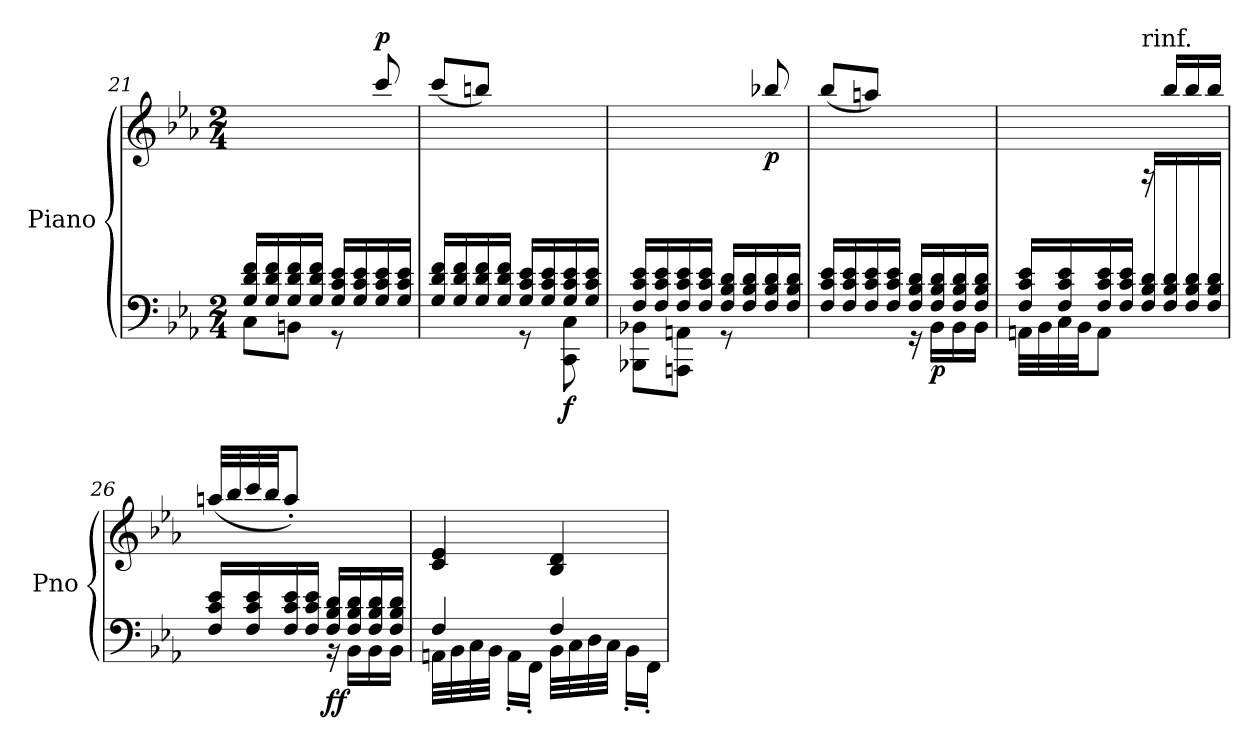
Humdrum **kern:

**kern	**kern	**dynam
*part1	*part1	*part1
*staff2	*staff1	*staff1/2
*I"Piano	*	*
*I'Pno	*	*
*clefF4	*clefG2	*
*k[b-e-a-]	*k[b-e-a-]	*
*E-:	*E-:	*
*M2/4	*M2/4	*
=21	=21	=21
*^	*	*
16G/ 16d/ 16f/LL	8C\L	4.ryy	.
16G/ 16d/ 16f/	.	.	.
16G/ 16d/ 16f/	8BBn\J	.	.
16G/ 16d/ 16f/JJ	.	.	.
16G/ 16c/ 16e-/LL	8rGG	.	.
16G/ 16c/ 16e-/	.	.	.
!	!	!	!LO:DY:a
16G/ 16c/ 16e-/	8ryy	8ccc/	p
16G/ 16c/ 16e-/JJ	.	.	.
=22	=22	=22	=22
16G/ 16d/ 16f/LL	4ryy	(<8ccc/L	.
16G/ 16d/ 16f/	.	.	.
16G/ 16d/ 16f/	.	8bbn/J)	.
16G/ 16d/ 16f/JJ	.	.	.
16G/ 16c/ 16e-/LL	8rGG	4ryy	.
16G/ 16c/ 16e-/	.	.	.
!	!	!	!LO:DY:b=2
16G/ 16c/ 16e-/	8CC\ 8C\	.	f
16G/ 16c/ 16e-/JJ	.	.	.
!!LO:LB:g=z
=23	=23	=23	=23
16F/ 16c/ 16e-/LL	8BBB-X\ 8BB-X\L	4.ryy	.
16F/ 16c/ 16e-/	.	.	.
16F/ 16c/ 16e-/	8AAAn\ 8AAn\J	.	.
16F/ 16c/ 16e-/JJ	.	.	.
16F/ 16B-/ 16d/LL	8rGG	.	.
16F/ 16B-/ 16d/	.	.	.
!	!	!	!LO:DY:b
16F/ 16B-/ 16d/	8ryy	8bb-X/	p
16F/ 16B-/ 16d/JJ	.	.	.
=24	=24	=24	=24
16F/ 16c/ 16e-/LL	4ryy	(<8bb-/L	.
16F/ 16c/ 16e-/	.	.	.
16F/ 16c/ 16e-/	.	8aan/J)	.
16F/ 16c/ 16e-/JJ	.	.	.
16F/ 16B-/ 16d/LL	16rGG	4ryy	.
!	!	!	!LO:DY:b=2
16F/ 16B-/ 16d/	16BB-\LL	.	p
16F/ 16B-/ 16d/	16BB-\	.	.
16F/ 16B-/ 16d/JJ	16BB-\JJ	.	.
=25	=25	=25	=25
16F/ 16c/ 16e-/LL	32AAn\LLL	4ryy	.
.	32BB-\	.	.
16F/ 16c/ 16e-/	32C\	.	.
.	32BB-\JJ	.	.
16F/ 16c/ 16e-/	8AA\J	.	.
16F/ 16c/ 16e-/JJ	.	.	.
!	!	!LO:TX:a:t=rinf.	!
16F/ 16B-/ 16d/LL	16rbbb	16ryy	.
16F/ 16B-/ 16d/	8.ryy	16bb-/LL	.
16F/ 16B-/ 16d/	.	16bb-/	.
16F/ 16B-/ 16d/JJ	.	16bb-/JJ	.
!!LO:LB:g=z
=26	=26	=26	=26
16F/ 16c/ 16e-/LL	4ryy	(<32aan/LLL	.
.	.	32bb-/	.
16F/ 16c/ 16e-/	.	32ccc/	.
.	.	32bb-/JJ	.
16F/ 16c/ 16e-/	.	8aa'/J)	.
16F/ 16c/ 16e-/JJ	.	.	.
!	!	!	!LO:DY:b=2
!	!	!	!LO:DY:n=1:b
16F/ 16B-/ 16d/LL	16rBB	4ryy	f f
16F/ 16B-/ 16d/	16BB-\LL	.	.
16F/ 16B-/ 16d/	16BB-\	.	.
16F/ 16B-/ 16d/JJ	16BB-\JJ	.	.
=27	=27	=27	=27
4F/	32AAn\LLL	4c/ 4e-/	.
.	32BB-\	.	.
.	32C\	.	.
.	32BB-\JJJ	.	.
.	16AA'\LL	.	.
.	16FF'\JJ	.	.
4F/	32BB-\LLL	4B-/ 4d/	.
.	32C\	.	.
.	32D\	.	.
.	32C\JJJ	.	.
.	16BB-'\LL	.	.
.	16FF'\JJ	.	.
*v	*v	*	*
=	=	=
*-	*-	*-
